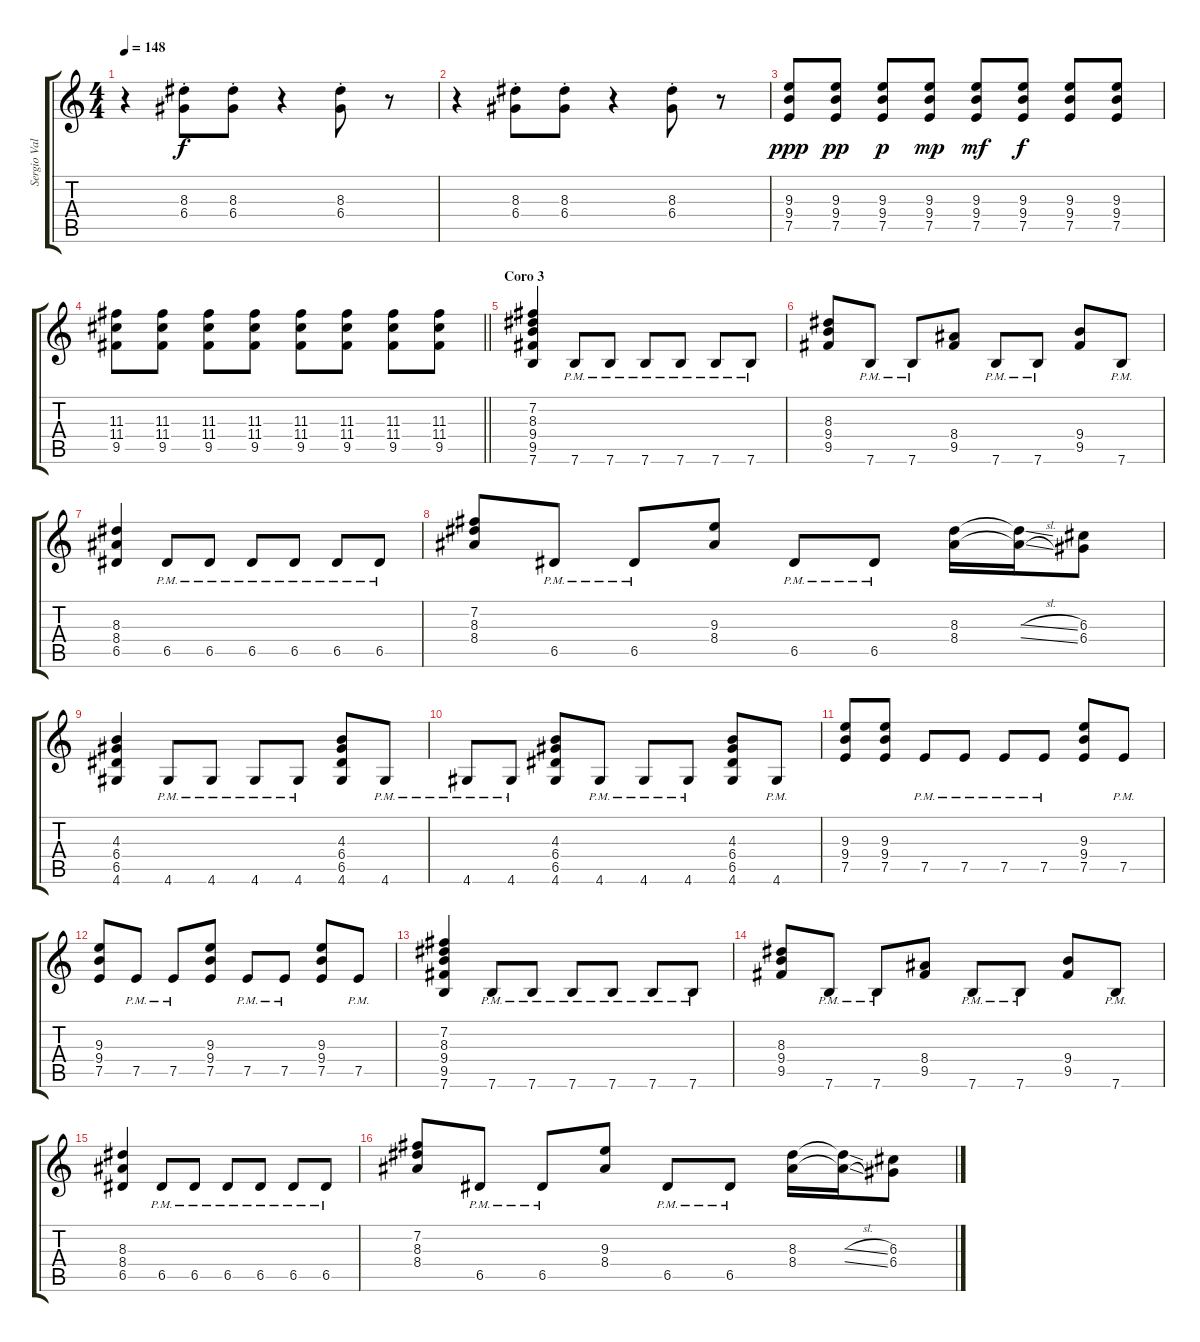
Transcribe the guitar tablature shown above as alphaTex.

\track ("Sergio Vallin" "Sergio Val") {instrument overdrivenguitar}
\staff {score tabs}
\tuning (E4 B3 G3 D3 A2 E2) {hide}
\ts (4 4)
\tempo 148
\clef g2
\ks c
r.4{dy f} (8.3{st} 6.4).8 (8.3 6.4{st}).8 r.4 (8.3{st} 6.4).8 r.8 |
r.4 (8.3{st} 6.4).8 (8.3 6.4{st}).8 r.4 (8.3{st} 6.4).8 r.8 |
(9.3 9.4 7.5).8{dy ppp} (9.3 9.4 7.5).8{dy pp} (9.3 9.4 7.5).8{dy p} (9.3 9.4 7.5).8{dy mp} (9.3 9.4 7.5).8{dy mf} (9.3 9.4 7.5).8{dy f} (9.3 9.4 7.5).8 (9.3 9.4 7.5).8 |
\barLineRight lightlight
(11.3 11.4 9.5).8 (11.3 11.4 9.5).8 (11.3 11.4 9.5).8 (11.3 11.4 9.5).8 (11.3 11.4 9.5).8 (11.3 11.4 9.5).8 (11.3 11.4 9.5).8 (11.3 11.4 9.5).8 |
\section ("" "Coro 3")
(7.2 8.3 9.4 9.5 7.6).4 7.6{pm}.8 7.6{pm}.8 7.6{pm}.8 7.6{pm}.8 7.6{pm}.8 7.6{pm}.8 |
(8.3 9.4 9.5).8 7.6{pm}.8 7.6{pm}.8 (8.4 9.5).8 7.6{pm}.8 7.6{pm}.8 (9.4 9.5).8 7.6{pm}.8 |
(8.3 8.4 6.5).4 6.5{pm}.8 6.5{pm}.8 6.5{pm}.8 6.5{pm}.8 6.5{pm}.8 6.5{pm}.8 |
(7.2 8.3 8.4).8 6.5{pm}.8 6.5{pm}.8 (9.3 8.4).8 6.5{pm}.8 6.5{pm}.8 (8.3 8.4).16 (8.3{sl t} 8.4{sl t}).16 (6.3 6.4).8 |
(4.3 6.4 6.5 4.6).4 4.6{pm}.8 4.6{pm}.8 4.6{pm}.8 4.6{pm}.8 (4.3 6.4 6.5 4.6).8 4.6{pm}.8 |
4.6{pm}.8 4.6{pm}.8 (4.3 6.4 6.5 4.6).8 4.6{pm}.8 4.6{pm}.8 4.6{pm}.8 (4.3 6.4 6.5 4.6).8 4.6{pm}.8 |
(9.3 9.4 7.5).8 (9.3 9.4 7.5).8 7.5{pm}.8 7.5{pm}.8 7.5{pm}.8 7.5{pm}.8 (9.3 9.4 7.5).8 7.5{pm}.8 |
(9.3 9.4 7.5).8 7.5{pm}.8 7.5{pm}.8 (9.3 9.4 7.5).8 7.5{pm}.8 7.5{pm}.8 (9.3 9.4 7.5).8 7.5{pm}.8 |
(7.2 8.3 9.4 9.5 7.6).4 7.6{pm}.8 7.6{pm}.8 7.6{pm}.8 7.6{pm}.8 7.6{pm}.8 7.6{pm}.8 |
(8.3 9.4 9.5).8 7.6{pm}.8 7.6{pm}.8 (8.4 9.5).8 7.6{pm}.8 7.6{pm}.8 (9.4 9.5).8 7.6{pm}.8 |
(8.3 8.4 6.5).4 6.5{pm}.8 6.5{pm}.8 6.5{pm}.8 6.5{pm}.8 6.5{pm}.8 6.5{pm}.8 |
(7.2 8.3 8.4).8 6.5{pm}.8 6.5{pm}.8 (9.3 8.4).8 6.5{pm}.8 6.5{pm}.8 (8.3 8.4).16 (8.3{sl t} 8.4{sl t}).16 (6.3 6.4).8
